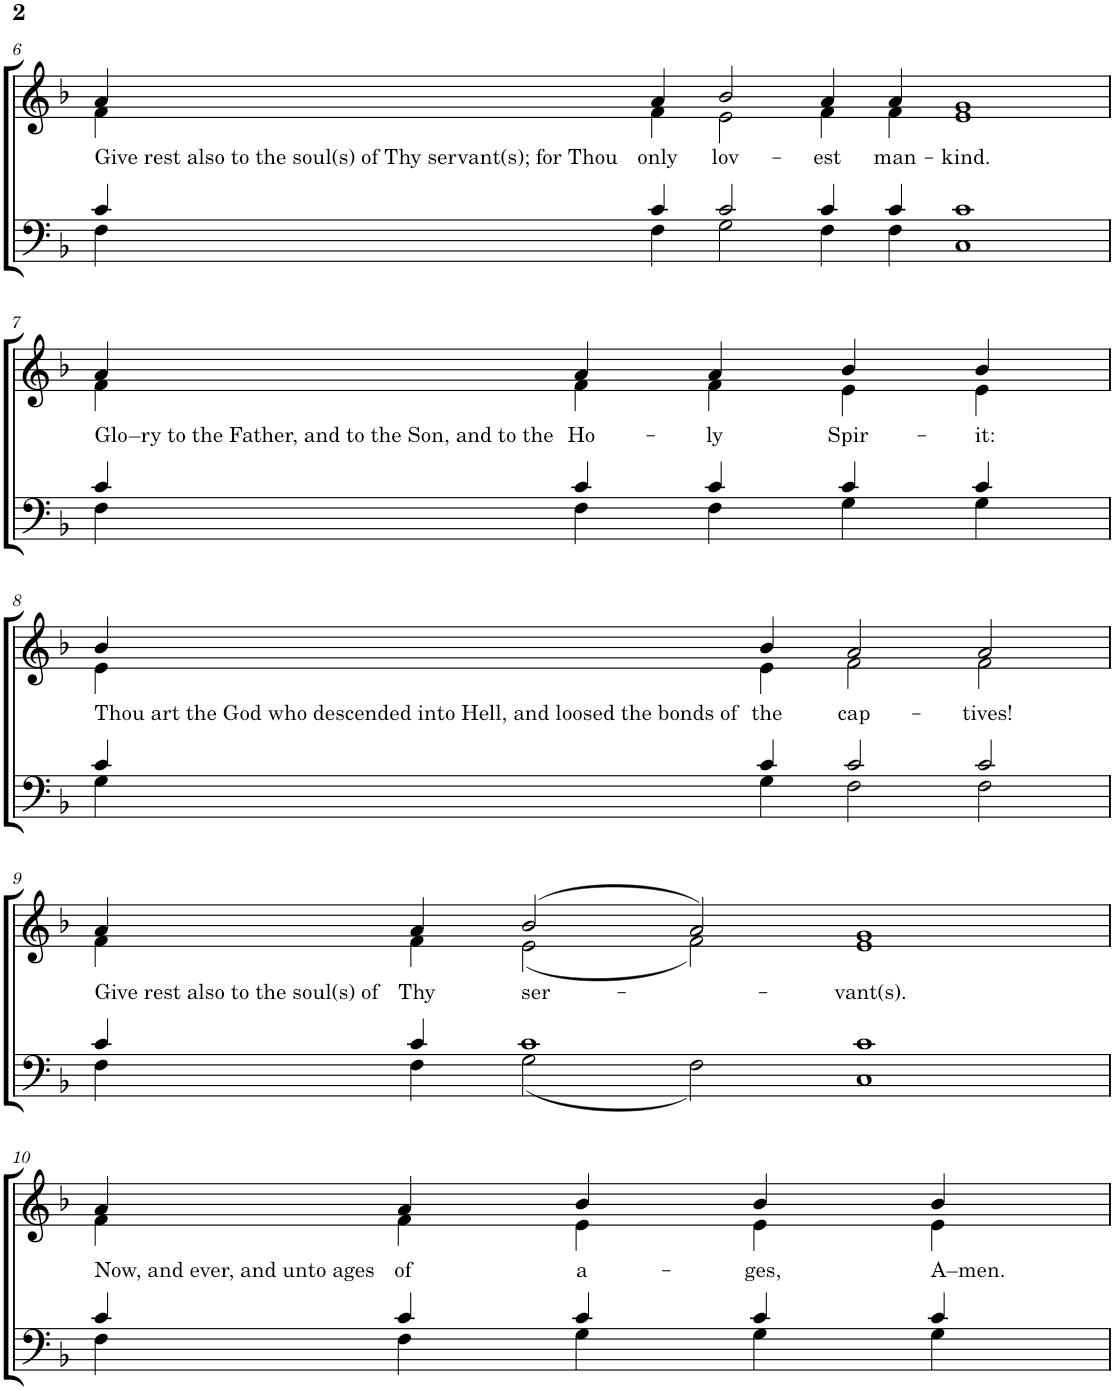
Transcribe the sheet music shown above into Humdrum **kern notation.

**kern	**kern	**text
*part2	*part1	*part1
*staff2	*staff1	*staff1
*I"Men	*I"Women	*
!!LO:PB:g=z
*clefF4	*clefG2	*
*k[b-]	*k[b-]	*
=6	=6	=6
*^	*	*
!	!	!	!LO:LY:b
*	*	*^	*
4c/	4F\	4a/	4f\	Give rest also to the soul(s) of Thy servant(s); for Thou
!	!	!	!	!LO:LY:b
4c/	4F\	4a/	4f\	only
!	!	!	!	!LO:LY:b
2c/	2G\	2b-/	2e\	lov-
!	!	!	!	!LO:LY:b
4c/	4F\	4a/	4f\	-est
!	!	!	!	!LO:LY:b
4c/	4F\	4a/	4f\	man-
!	!	!	!	!LO:LY:b
1c	1C	1g	1e	-kind.
!!LO:LB:g=z	!!
=7	=7	=7	=7	=7
!	!	!	!	!LO:LY:b
4c/	4F\	4a/	4f\	Glo–ry to the Father, and to the Son, and to the
!	!	!	!	!LO:LY:b
4c/	4F\	4a/	4f\	Ho-
!	!	!	!	!LO:LY:b
4c/	4F\	4a/	4f\	-ly
!	!	!	!	!LO:LY:b
4c/	4G\	4b-/	4e\	Spir-
!	!	!	!	!LO:LY:b
4c/	4G\	4b-/	4e\	-it:
!!LO:LB:g=z	!!
=8	=8	=8	=8	=8
!	!	!	!	!LO:LY:b
4c/	4G\	4b-/	4e\	Thou art the God who descended into Hell, and loosed the bonds of
!	!	!	!	!LO:LY:b
4c/	4G\	4b-/	4e\	the
!	!	!	!	!LO:LY:b
2c/	2F\	2a/	2f\	cap-
!	!	!	!	!LO:LY:b
2c/	2F\	2a/	2f\	-tives!
!!LO:LB:g=z	!!
=9	=9	=9	=9	=9
!	!	!	!	!LO:LY:b
4c/	4F\	4a/	4f\	Give rest also to the soul(s) of
!	!	!	!	!LO:LY:b
4c/	4F\	4a/	4f\	Thy
!	!	!	!	!LO:LY:b
[2c	(2G\	(2b-/	(2e\	ser-
2ryy	2F\)	2a/)	2f\)	.
!	!	!	!	!LO:LY:b
1c	1C	1g	1e	-vant(s).
!!LO:LB:g=z	!!
=10	=10	=10	=10	=10
!	!	!	!	!LO:LY:b
4c/	4F\	4a/	4f\	Now, and ever, and unto ages
!	!	!	!	!LO:LY:b
2c]	4F\	4a/	4f\	of
!	!	!	!	!LO:LY:b
.	4G\	4b-/	4e\	a-
!	!	!	!	!LO:LY:b
4c/	4G\	4b-/	4e\	-ges,
!	!	!	!	!LO:LY:b
4c/	4G\	4b-/	4e\	A–men.
4c/	2ryy	2ryy	2ryy	.
4c/	.	.	.	.
*v	*v	*	*	*
*	*v	*v	*
=	=	=
*-	*-	*-
